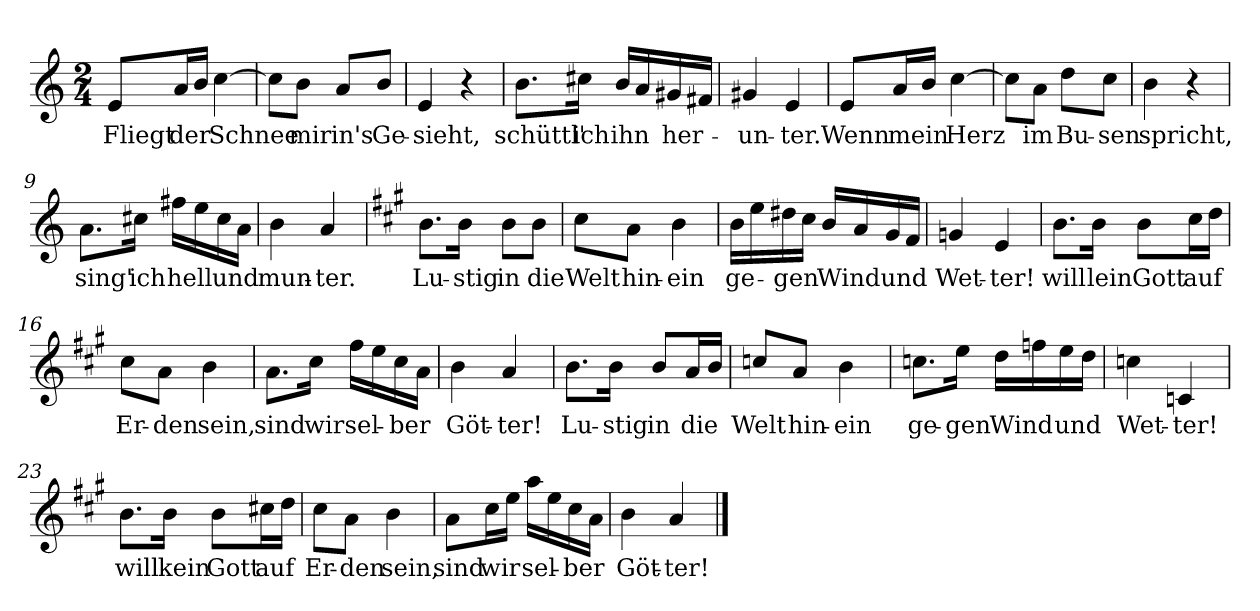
**kern	**text
*part1	*part1
*staff1	*staff1
*clefG2	*
*k[]	*
*M2/4	*
=1	=1
!	!LO:LY:b
8e/L	Fliegt
!	!LO:LY:b
16a/L	der
16b/JJ	.
!	!LO:LY:b
[4cc\	Schnee
=2	=2
8cc\L]	.
!	!LO:LY:b
8b\J	mir
!	!LO:LY:b
8a/L	in's
!	!LO:LY:b
8b/J	Ge-
=3	=3
!	!LO:LY:b
4e/	-sieht,
4r	.
=4	=4
!	!LO:LY:b
8.b\L	schüttl'
!	!LO:LY:b
16cc#X\Jk	ich
!	!LO:LY:b
16b/LL	ihn
16a/	.
!	!LO:LY:b
16g#X/	her-
16f#X/JJ	.
=5	=5
!	!LO:LY:b
4g#X/	-un-
!	!LO:LY:b
4e/	-ter.
=6	=6
!	!LO:LY:b
8e/L	Wenn
!	!LO:LY:b
16a/L	mein
16b/JJ	.
!	!LO:LY:b
[4cc\	Herz
=7	=7
8cc\L]	.
!	!LO:LY:b
8a\J	im
!	!LO:LY:b
8dd\L	Bu-
!	!LO:LY:b
8cc\J	-sen
=8	=8
!	!LO:LY:b
4b\	spricht,
4r	.
!!LO:LB:g=z
=9	=9
!	!LO:LY:b
8.a\L	sing'
!	!LO:LY:b
16cc#X\Jk	ich
!	!LO:LY:b
16ff#X\LL	hell
16ee\	.
!	!LO:LY:b
16cc#\	und
16a\JJ	.
=10	=10
!	!LO:LY:b
4b\	mun-
!	!LO:LY:b
4a/	-ter.
=11	=11
*k[f#c#g#]	*
!	!LO:LY:b
8.b\L	Lu-
!	!LO:LY:b
16b\Jk	-stig
!	!LO:LY:b
8b\L	in
!	!LO:LY:b
8b\J	die
=12	=12
!	!LO:LY:b
8cc#\L	Welt
!	!LO:LY:b
8a\J	hin-
!	!LO:LY:b
4b\	-ein
=13	=13
!	!LO:LY:b
16b\LL	ge-
16ee\	.
!	!LO:LY:b
16dd#X\	-gen
16cc#\JJ	.
!	!LO:LY:b
16b/LL	Wind
16a/	.
!	!LO:LY:b
16g#/	und
16f#/JJ	.
=14	=14
!	!LO:LY:b
4gn/	Wet-
!	!LO:LY:b
4e/	-ter!
=15	=15
!	!LO:LY:b
8.b\L	will
!	!LO:LY:b
16b\Jk	lein
!	!LO:LY:b
8b\L	Gott
!	!LO:LY:b
16cc#\L	auf
16dd\JJ	.
!!LO:LB:g=z
=16	=16
!	!LO:LY:b
8cc#\L	Er-
!	!LO:LY:b
8a\J	-den
!	!LO:LY:b
4b\	sein,
=17	=17
!	!LO:LY:b
8.a\L	sind
!	!LO:LY:b
16cc#\Jk	wir
!	!LO:LY:b
16ff#\LL	sel-
16ee\	.
!	!LO:LY:b
16cc#\	-ber
16a\JJ	.
=18	=18
!	!LO:LY:b
4b\	Göt-
!	!LO:LY:b
4a/	-ter!
=19	=19
!	!LO:LY:b
8.b\L	Lu-
!	!LO:LY:b
16b\Jk	-stig
!	!LO:LY:b
8b/L	in
!	!LO:LY:b
16a/L	die
16b/JJ	.
=20	=20
!	!LO:LY:b
8ccn/L	Welt
!	!LO:LY:b
8a/J	hin-
!	!LO:LY:b
4b\	-ein
=21	=21
!	!LO:LY:b
8.ccn\L	ge-
!	!LO:LY:b
16ee\Jk	-gen
!	!LO:LY:b
16dd\LL	Wind
16ffn\	.
!	!LO:LY:b
16ee\	und
16dd\JJ	.
=22	=22
!	!LO:LY:b
4ccn\	Wet-
!	!LO:LY:b
4cn/	-ter!
!!LO:LB:g=z
=23	=23
!	!LO:LY:b
8.b\L	will
!	!LO:LY:b
16b\Jk	kein
!	!LO:LY:b
8b\L	Gott
!	!LO:LY:b
16cc#X\L	auf
16dd\JJ	.
=24	=24
!	!LO:LY:b
8cc#\L	Er-
!	!LO:LY:b
8a\J	-den
!	!LO:LY:b
4b\	sein,
=25	=25
!	!LO:LY:b
8a\L	sind
!	!LO:LY:b
16cc#\L	wir
16ee\JJ	.
!	!LO:LY:b
16aa\LL	sel-
16ee\	.
!	!LO:LY:b
16cc#\	-ber
16a\JJ	.
=26	=26
!	!LO:LY:b
4b\	Göt-
!	!LO:LY:b
4a/	-ter!
==	==
*-	*-
